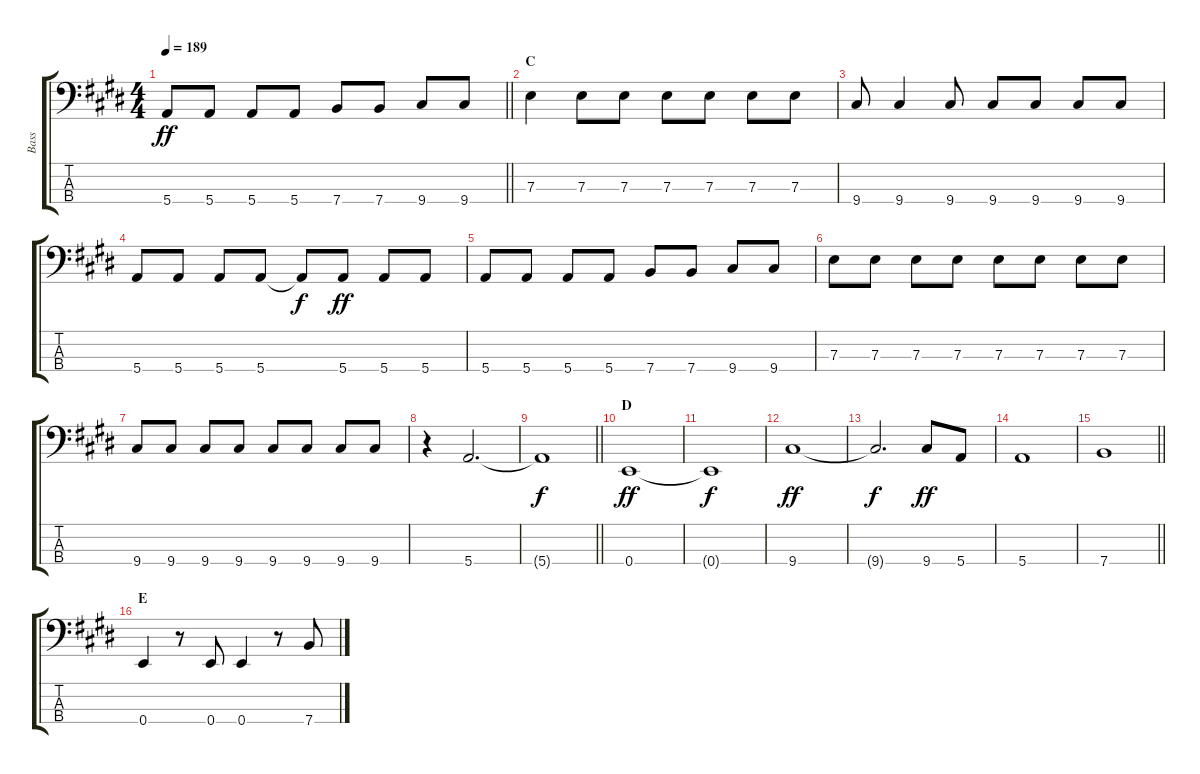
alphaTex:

\track ("Bass" "Bass") {instrument electricbasspick}
\staff {score tabs}
\tuning (G2 D2 A1 E1) {hide}
\ts (4 4)
\tempo 189
\clef f4
\barLineRight lightlight
\ks e
5.4.8{dy ff} 5.4.8 5.4.8 5.4.8 7.4.8 7.4.8 9.4.8 9.4.8 |
\section ("" "C")
7.3.4 7.3.8 7.3.8 7.3.8 7.3.8 7.3.8 7.3.8 |
9.4.8 9.4.4 9.4.8 9.4.8 9.4.8 9.4.8 9.4.8 |
5.4.8 5.4.8 5.4.8 5.4.8 5.4{t}.8{dy f} 5.4.8{dy ff} 5.4.8 5.4.8 |
5.4.8 5.4.8 5.4.8 5.4.8 7.4.8 7.4.8 9.4.8 9.4.8 |
7.3.8 7.3.8 7.3.8 7.3.8 7.3.8 7.3.8 7.3.8 7.3.8 |
9.4.8 9.4.8 9.4.8 9.4.8 9.4.8 9.4.8 9.4.8 9.4.8 |
r.4 5.4.2{d} |
\barLineRight lightlight
5.4{t}.1{dy f} |
\section ("" "D")
0.4.1{dy ff} |
0.4{t}.1{dy f} |
9.4.1{dy ff} |
9.4{t}.2{d dy f} 9.4.8{dy ff} 5.4.8 |
5.4.1 |
\barLineRight lightlight
7.4.1 |
\section ("" "E")
0.4.4 r.8 0.4.8 0.4.4 r.8 7.4.8
